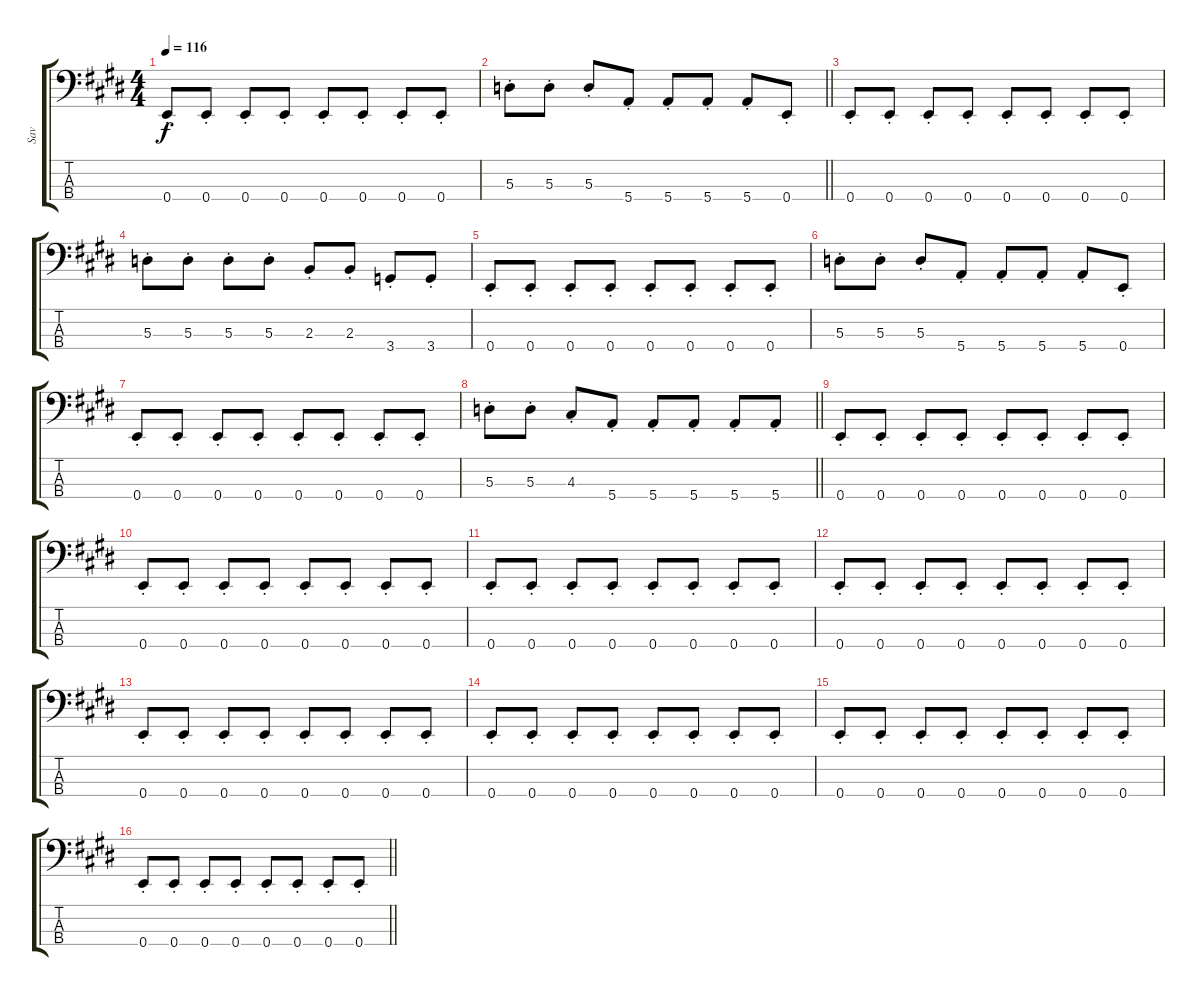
\track ("Sav" "Sav") {instrument electricbassfinger}
\staff {score tabs}
\tuning (G2 D2 A1 E1) {hide}
\ts (4 4)
\tempo 116
\clef f4
\ks e
0.4{st}.8{dy f} 0.4{st}.8 0.4{st}.8 0.4{st}.8 0.4{st}.8 0.4{st}.8 0.4{st}.8 0.4{st}.8 |
\barLineRight lightlight
5.3{st}.8 5.3{st}.8 5.3{st}.8 5.4{st}.8 5.4{st}.8 5.4{st}.8 5.4{st}.8 0.4{st}.8 |
0.4{st}.8 0.4{st}.8 0.4{st}.8 0.4{st}.8 0.4{st}.8 0.4{st}.8 0.4{st}.8 0.4{st}.8 |
5.3{st}.8 5.3{st}.8 5.3{st}.8 5.3{st}.8 2.3{st}.8 2.3{st}.8 3.4{st}.8 3.4{st}.8 |
0.4{st}.8 0.4{st}.8 0.4{st}.8 0.4{st}.8 0.4{st}.8 0.4{st}.8 0.4{st}.8 0.4{st}.8 |
5.3{st}.8 5.3{st}.8 5.3{st}.8 5.4{st}.8 5.4{st}.8 5.4{st}.8 5.4{st}.8 0.4{st}.8 |
0.4{st}.8 0.4{st}.8 0.4{st}.8 0.4{st}.8 0.4{st}.8 0.4{st}.8 0.4{st}.8 0.4{st}.8 |
\barLineRight lightlight
5.3{st}.8 5.3{st}.8 4.3{st}.8 5.4{st}.8 5.4{st}.8 5.4{st}.8 5.4{st}.8 5.4{st}.8 |
0.4{st}.8 0.4{st}.8 0.4{st}.8 0.4{st}.8 0.4{st}.8 0.4{st}.8 0.4{st}.8 0.4{st}.8 |
0.4{st}.8 0.4{st}.8 0.4{st}.8 0.4{st}.8 0.4{st}.8 0.4{st}.8 0.4{st}.8 0.4{st}.8 |
0.4{st}.8 0.4{st}.8 0.4{st}.8 0.4{st}.8 0.4{st}.8 0.4{st}.8 0.4{st}.8 0.4{st}.8 |
0.4{st}.8 0.4{st}.8 0.4{st}.8 0.4{st}.8 0.4{st}.8 0.4{st}.8 0.4{st}.8 0.4{st}.8 |
0.4{st}.8 0.4{st}.8 0.4{st}.8 0.4{st}.8 0.4{st}.8 0.4{st}.8 0.4{st}.8 0.4{st}.8 |
0.4{st}.8 0.4{st}.8 0.4{st}.8 0.4{st}.8 0.4{st}.8 0.4{st}.8 0.4{st}.8 0.4{st}.8 |
0.4{st}.8 0.4{st}.8 0.4{st}.8 0.4{st}.8 0.4{st}.8 0.4{st}.8 0.4{st}.8 0.4{st}.8 |
\barLineRight lightlight
0.4{st}.8 0.4{st}.8 0.4{st}.8 0.4{st}.8 0.4{st}.8 0.4{st}.8 0.4{st}.8 0.4{st}.8
